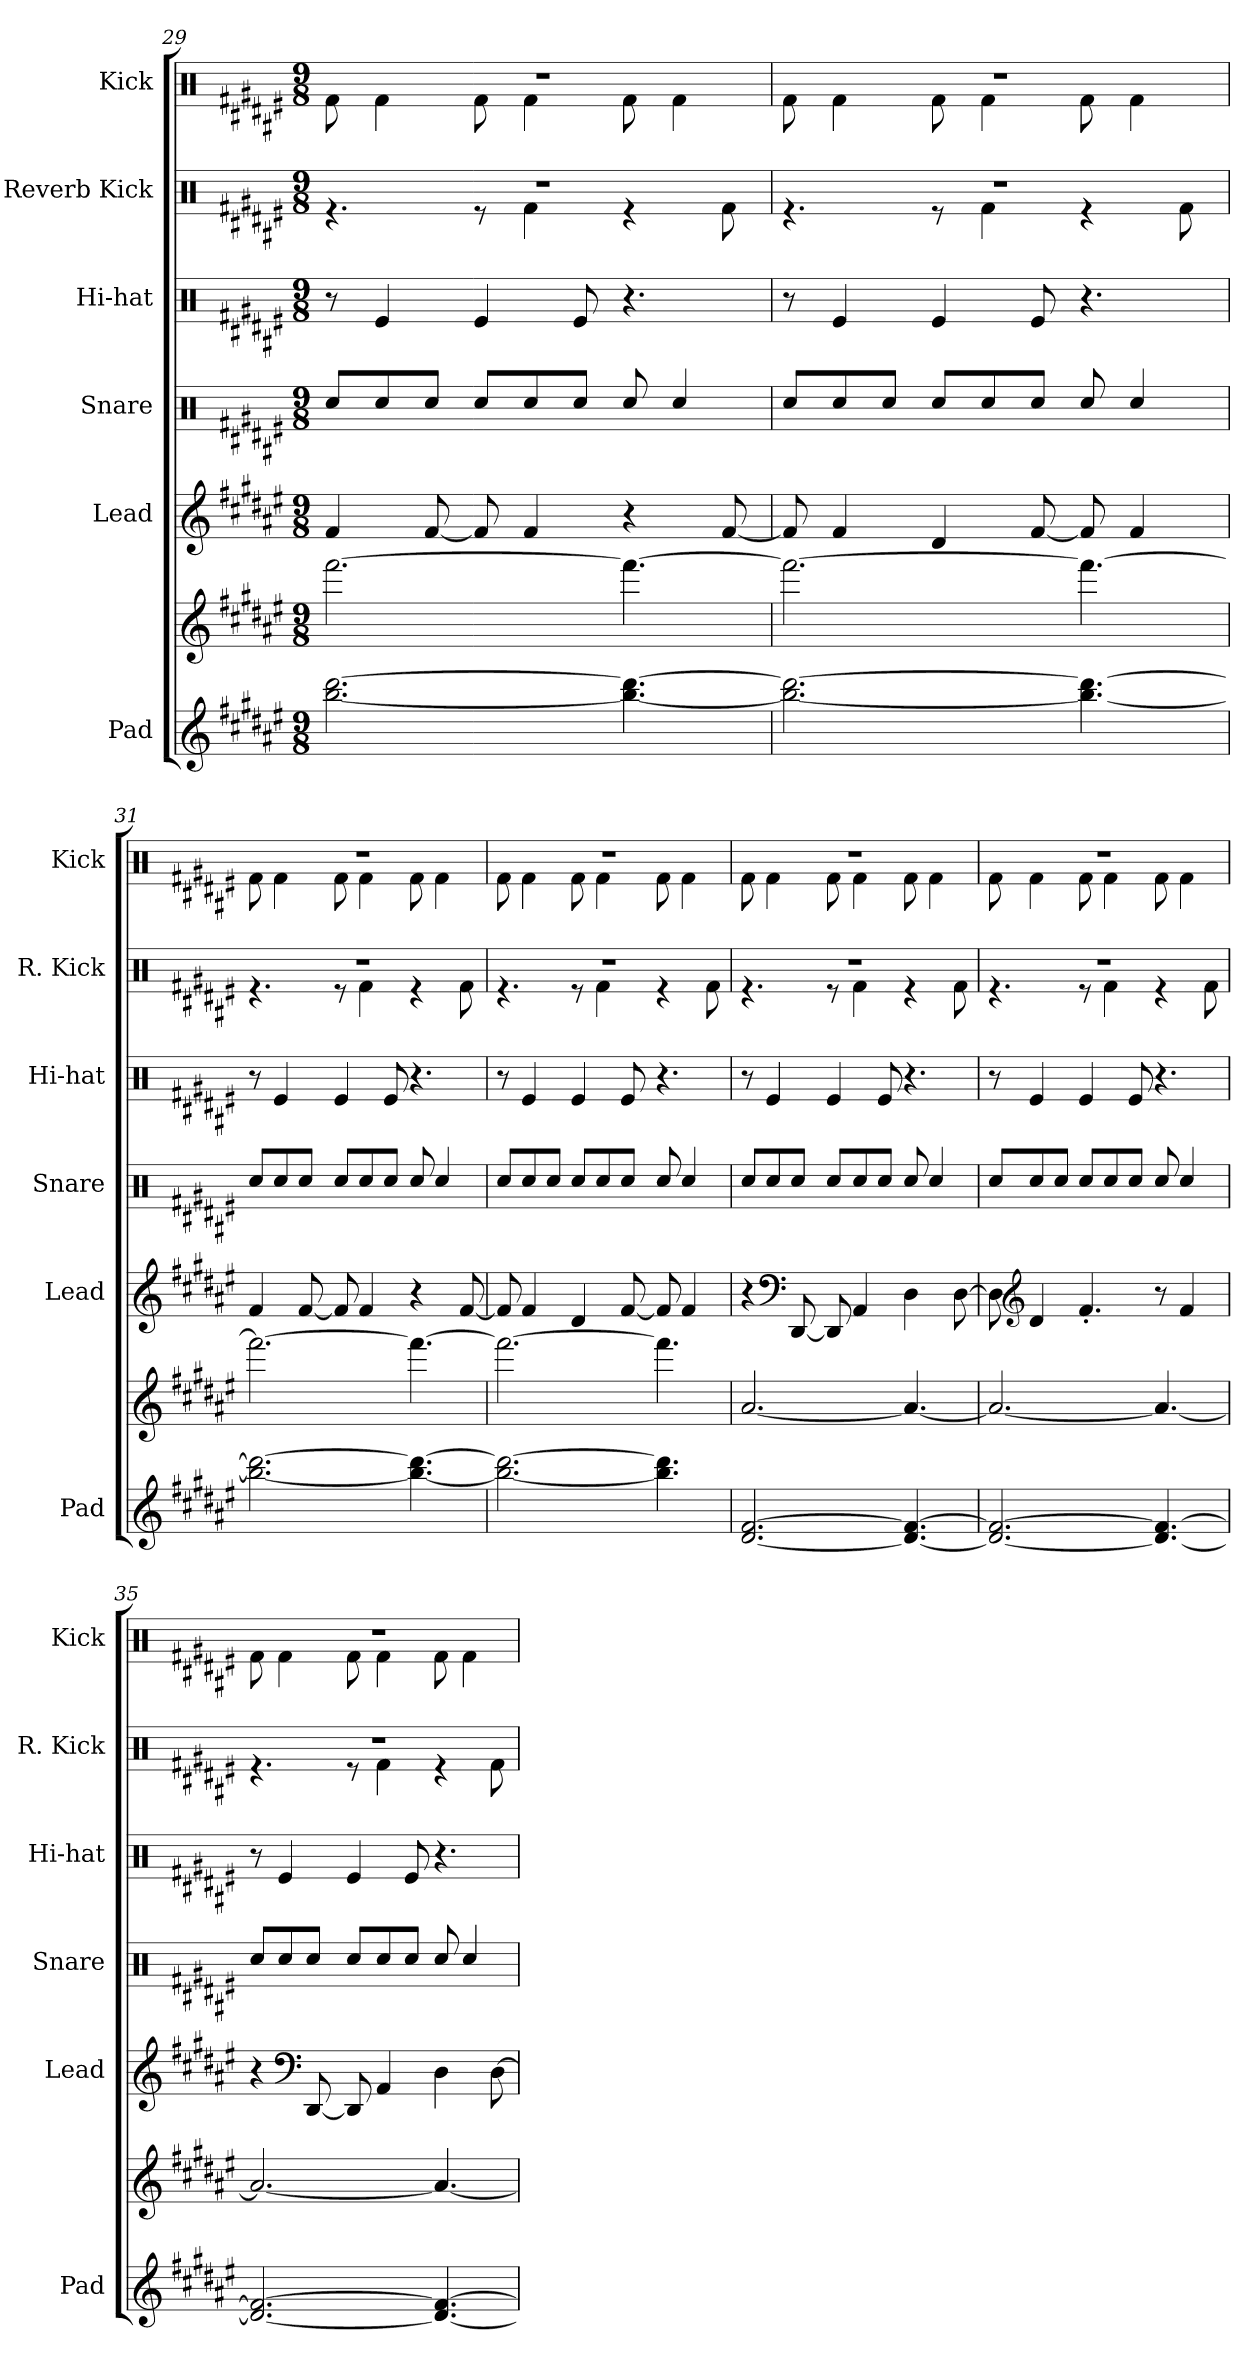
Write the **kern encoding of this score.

**kern	**kern	**kern	**kern	**kern	**kern	**kern
*part6	*part6	*part5	*part4	*part3	*part2	*part1
*staff7	*staff6	*staff5	*staff4	*staff3	*staff2	*staff1
*I"Pad	*	*I"Lead	*I"Snare	*I"Hi-hat	*I"Reverb Kick	*I"Kick
*I'Pad	*	*I'Lead	*I'Snare	*I'Hi-hat	*I'R. Kick	*I'Kick
*clefG2	*clefG2	*clefG2	*clefX	*clefX	*clefX	*clefX
*k[f#c#g#d#a#e#]	*k[f#c#g#d#a#e#]	*k[f#c#g#d#a#e#]	*k[f#c#g#d#a#e#]	*k[f#c#g#d#a#e#]	*k[f#c#g#d#a#e#]	*k[f#c#g#d#a#e#]
*M9/8	*M9/8	*M9/8	*M9/8	*M9/8	*M9/8	*M9/8
=29	=29	=29	=29	=29	=29	=29
*	*	*	*	*	*^	*^
[2.bb\ [2.ddd#\	[2.fff#\	4f#/	8Rcc/L	8r	8%9r	4.r	8%9r	8Rf\
.	.	.	8Rcc/	4Re/	.	.	.	4Rf\
.	.	[8f#/	8Rcc/J	.	.	.	.	.
.	.	8f#/]	8Rcc/L	4Re/	.	8r	.	8Rf\
.	.	4f#/	8Rcc/	.	.	4Rf\	.	4Rf\
.	.	.	8Rcc/J	8Re/	.	.	.	.
4.bb\_ 4.ddd#\_	4.fff#\_	4r	8Rcc/	4.r	.	4r	.	8Rf\
.	.	.	4Rcc/	.	.	.	.	4Rf\
.	.	[8f#/	.	.	.	8Rf\	.	.
=30	=30	=30	=30	=30	=30	=30	=30	=30
2.bb\_ 2.ddd#\_	2.fff#\_	8f#/]	8Rcc/L	8r	8%9r	4.r	8%9r	8Rf\
.	.	4f#/	8Rcc/	4Re/	.	.	.	4Rf\
.	.	.	8Rcc/J	.	.	.	.	.
.	.	4d#/	8Rcc/L	4Re/	.	8r	.	8Rf\
.	.	.	8Rcc/	.	.	4Rf\	.	4Rf\
.	.	[8f#/	8Rcc/J	8Re/	.	.	.	.
4.bb\_ 4.ddd#\_	4.fff#\_	8f#/]	8Rcc/	4.r	.	4r	.	8Rf\
.	.	4f#/	4Rcc/	.	.	.	.	4Rf\
.	.	.	.	.	.	8Rf\	.	.
!!LO:PB:g=z	!!
=31	=31	=31	=31	=31	=31	=31	=31	=31
2.bb\_ 2.ddd#\_	2.fff#\_	4f#/	8Rcc/L	8r	8%9r	4.r	8%9r	8Rf\
.	.	.	8Rcc/	4Re/	.	.	.	4Rf\
.	.	[8f#/	8Rcc/J	.	.	.	.	.
.	.	8f#/]	8Rcc/L	4Re/	.	8r	.	8Rf\
.	.	4f#/	8Rcc/	.	.	4Rf\	.	4Rf\
.	.	.	8Rcc/J	8Re/	.	.	.	.
4.bb\_ 4.ddd#\_	4.fff#\_	4r	8Rcc/	4.r	.	4r	.	8Rf\
.	.	.	4Rcc/	.	.	.	.	4Rf\
.	.	[8f#/	.	.	.	8Rf\	.	.
=32	=32	=32	=32	=32	=32	=32	=32	=32
2.bb\_ 2.ddd#\_	2.fff#\_	8f#/]	8Rcc/L	8r	8%9r	4.r	8%9r	8Rf\
.	.	4f#/	8Rcc/	4Re/	.	.	.	4Rf\
.	.	.	8Rcc/J	.	.	.	.	.
.	.	4d#/	8Rcc/L	4Re/	.	8r	.	8Rf\
.	.	.	8Rcc/	.	.	4Rf\	.	4Rf\
.	.	[8f#/	8Rcc/J	8Re/	.	.	.	.
4.bb\] 4.ddd#\]	4.fff#\]	8f#/]	8Rcc/	4.r	.	4r	.	8Rf\
.	.	4f#/	4Rcc/	.	.	.	.	4Rf\
.	.	.	.	.	.	8Rf\	.	.
=33	=33	=33	=33	=33	=33	=33	=33	=33
[2.d#/ [2.f#/	[2.a#/	4r	8Rcc/L	8r	8%9r	4.r	8%9r	8Rf\
.	.	.	8Rcc/	4Re/	.	.	.	4Rf\
*	*	*clefF4	*	*	*	*	*	*
.	.	[8DD#/	8Rcc/J	.	.	.	.	.
.	.	8DD#/]	8Rcc/L	4Re/	.	8r	.	8Rf\
.	.	4AA#/	8Rcc/	.	.	4Rf\	.	4Rf\
.	.	.	8Rcc/J	8Re/	.	.	.	.
4.d#/_ 4.f#/_	4.a#/_	4D#\	8Rcc/	4.r	.	4r	.	8Rf\
.	.	.	4Rcc/	.	.	.	.	4Rf\
.	.	[8D#\	.	.	.	8Rf\	.	.
!!LO:LB:g=z	!!
=34	=34	=34	=34	=34	=34	=34	=34	=34
2.d#/_ 2.f#/_	2.a#/_	8D#\]	8Rcc/L	8r	8%9r	4.r	8%9r	8Rf\
*	*	*clefG2	*	*	*	*	*	*
.	.	4d#/	8Rcc/	4Re/	.	.	.	4Rf\
.	.	.	8Rcc/J	.	.	.	.	.
.	.	4.f#'/	8Rcc/L	4Re/	.	8r	.	8Rf\
.	.	.	8Rcc/	.	.	4Rf\	.	4Rf\
.	.	.	8Rcc/J	8Re/	.	.	.	.
4.d#/_ 4.f#/_	4.a#/_	8r	8Rcc/	4.r	.	4r	.	8Rf\
.	.	4f#/	4Rcc/	.	.	.	.	4Rf\
.	.	.	.	.	.	8Rf\	.	.
=35	=35	=35	=35	=35	=35	=35	=35	=35
2.d#/_ 2.f#/_	2.a#/_	4r	8Rcc/L	8r	8%9r	4.r	8%9r	8Rf\
.	.	.	8Rcc/	4Re/	.	.	.	4Rf\
*	*	*clefF4	*	*	*	*	*	*
.	.	[8DD#/	8Rcc/J	.	.	.	.	.
.	.	8DD#/]	8Rcc/L	4Re/	.	8r	.	8Rf\
.	.	4AA#/	8Rcc/	.	.	4Rf\	.	4Rf\
.	.	.	8Rcc/J	8Re/	.	.	.	.
4.d#/_ 4.f#/_	4.a#/_	4D#\	8Rcc/	4.r	.	4r	.	8Rf\
.	.	.	4Rcc/	.	.	.	.	4Rf\
.	.	[8D#\	.	.	.	8Rf\	.	.
*	*	*	*	*	*v	*v	*	*
*	*	*	*	*	*	*v	*v
=	=	=	=	=	=	=
*-	*-	*-	*-	*-	*-	*-
